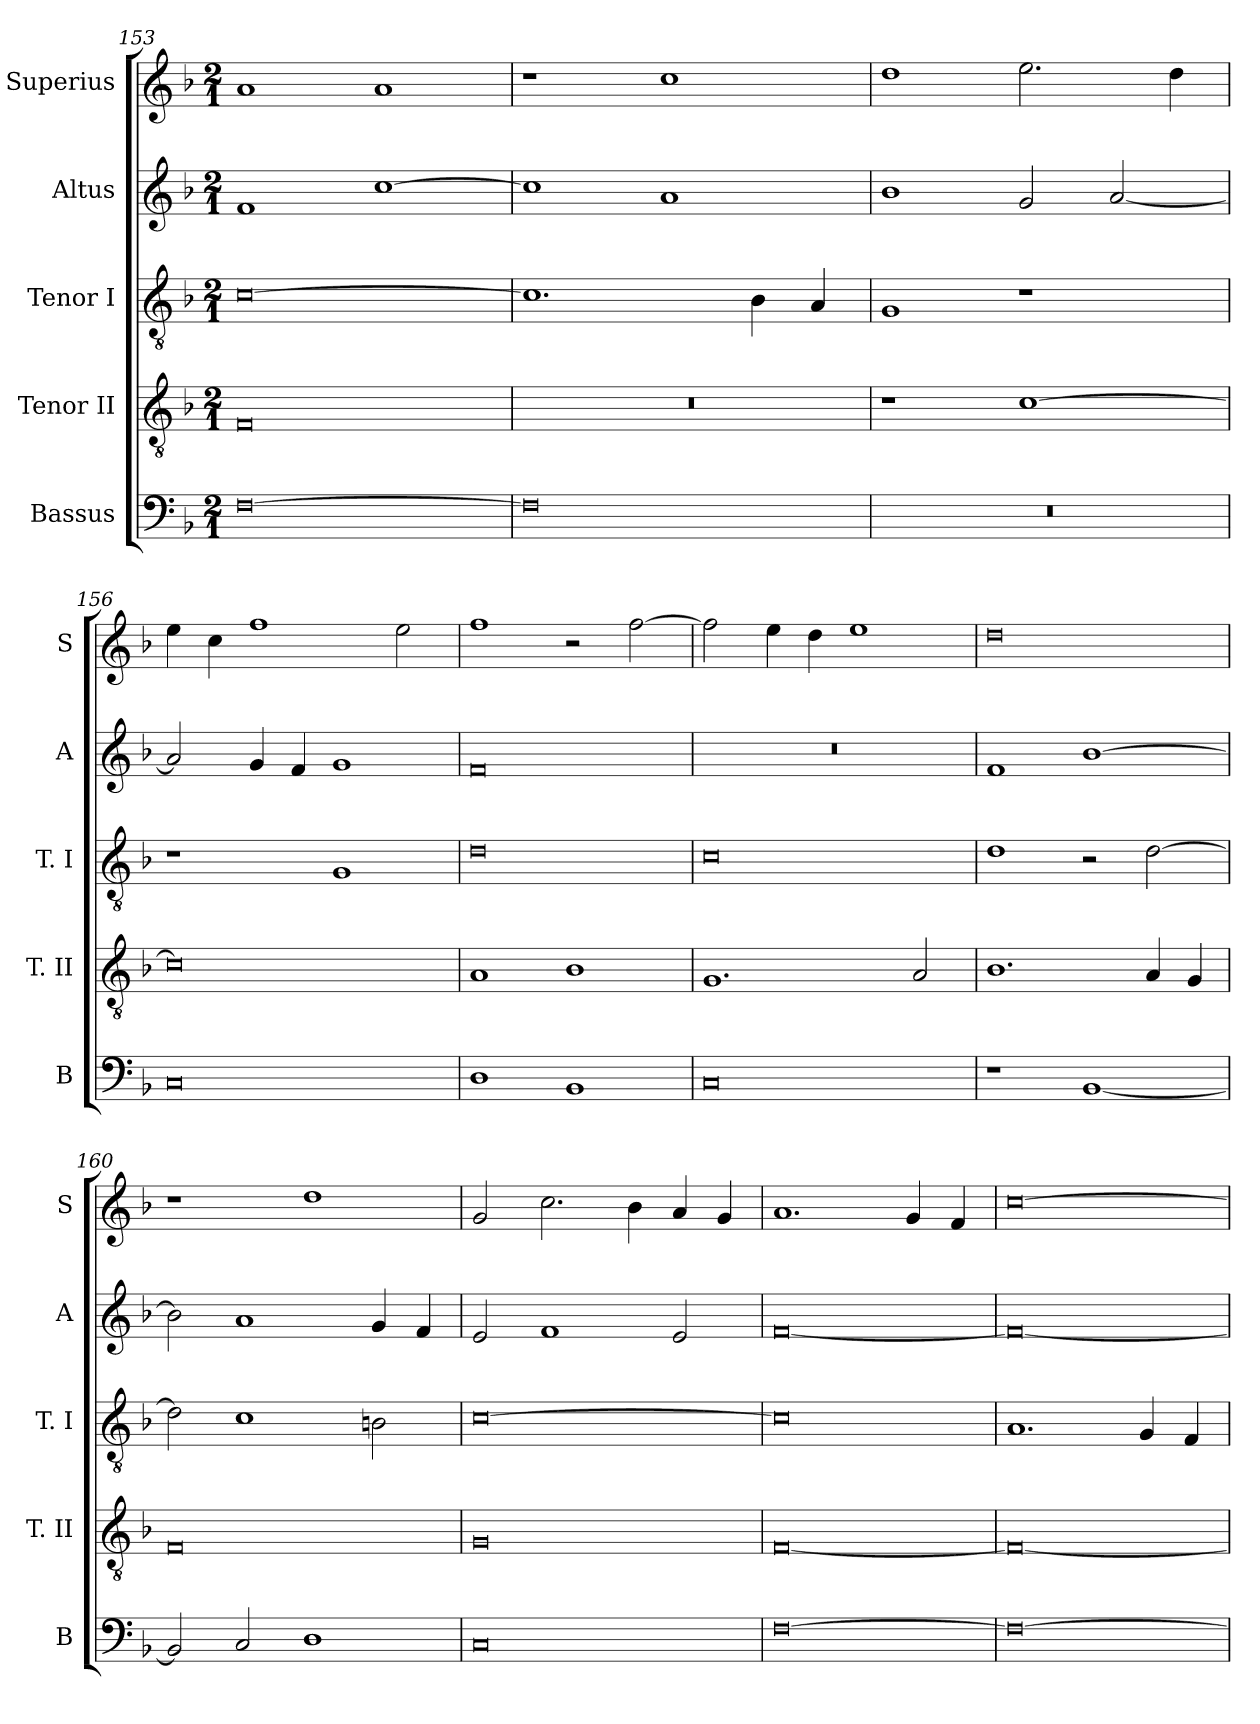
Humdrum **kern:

**kern	**kern	**kern	**kern	**kern
*part5	*part4	*part3	*part2	*part1
*staff5	*staff4	*staff3	*staff2	*staff1
*I"Bassus	*I"Tenor II	*I"Tenor I	*I"Altus	*I"Superius
*I'B	*I'T. II	*I'T. I	*I'A	*I'S
*clefF4	*clefGv2	*clefGv2	*clefG2	*clefG2
*k[b-]	*k[b-]	*k[b-]	*k[b-]	*k[b-]
*F:	*F:	*F:	*F:	*F:
*M2/1	*M2/1	*M2/1	*M2/1	*M2/1
=153	=153	=153	=153	=153
[0F	0F	[0c	1f	1a
.	.	.	[1cc	1a
=154	=154	=154	=154	=154
0F]	0r	1.c]	1cc]	1r
.	.	.	1a	1cc
.	.	4B-	.	.
.	.	4A	.	.
=155	=155	=155	=155	=155
0r	1r	1G	1b-	1dd
.	[1c	1r	2g	2.ee
.	.	.	[2a	.
.	.	.	.	4dd
=156	=156	=156	=156	=156
0C	0c]	1r	2a]	4ee
.	.	.	.	4cc
.	.	.	4g	1ff
.	.	.	4f	.
.	.	1G	1g	.
.	.	.	.	2ee
=157	=157	=157	=157	=157
1D	1A	0d	0f	1ff
1BB-	1B-	.	.	2r
.	.	.	.	[2ff
=158	=158	=158	=158	=158
0C	1.G	0c	0r	2ff]
.	.	.	.	4ee
.	.	.	.	4dd
.	.	.	.	1ee
.	2A	.	.	.
=159	=159	=159	=159	=159
1r	1.B-	1d	1f	0dd
[1BB-	.	2r	[1b-	.
.	4A	[2d	.	.
.	4G	.	.	.
=160	=160	=160	=160	=160
2BB-]	0F	2d]	2b-]	1r
2C	.	1c	1a	.
1D	.	.	.	1dd
.	.	2Bn	4g	.
.	.	.	4f	.
=161	=161	=161	=161	=161
0C	0G	[0c	2e	2g
.	.	.	1f	2.cc
.	.	.	.	4b-
.	.	.	2e	4a
.	.	.	.	4g
=162	=162	=162	=162	=162
[0F	[0F	0c]	[0f	1.a
.	.	.	.	4g
.	.	.	.	4f
=163	=163	=163	=163	=163
0F_	0F_	1.A	0f_	[0cc
.	.	4G	.	.
.	.	4F	.	.
=	=	=	=	=
*-	*-	*-	*-	*-
